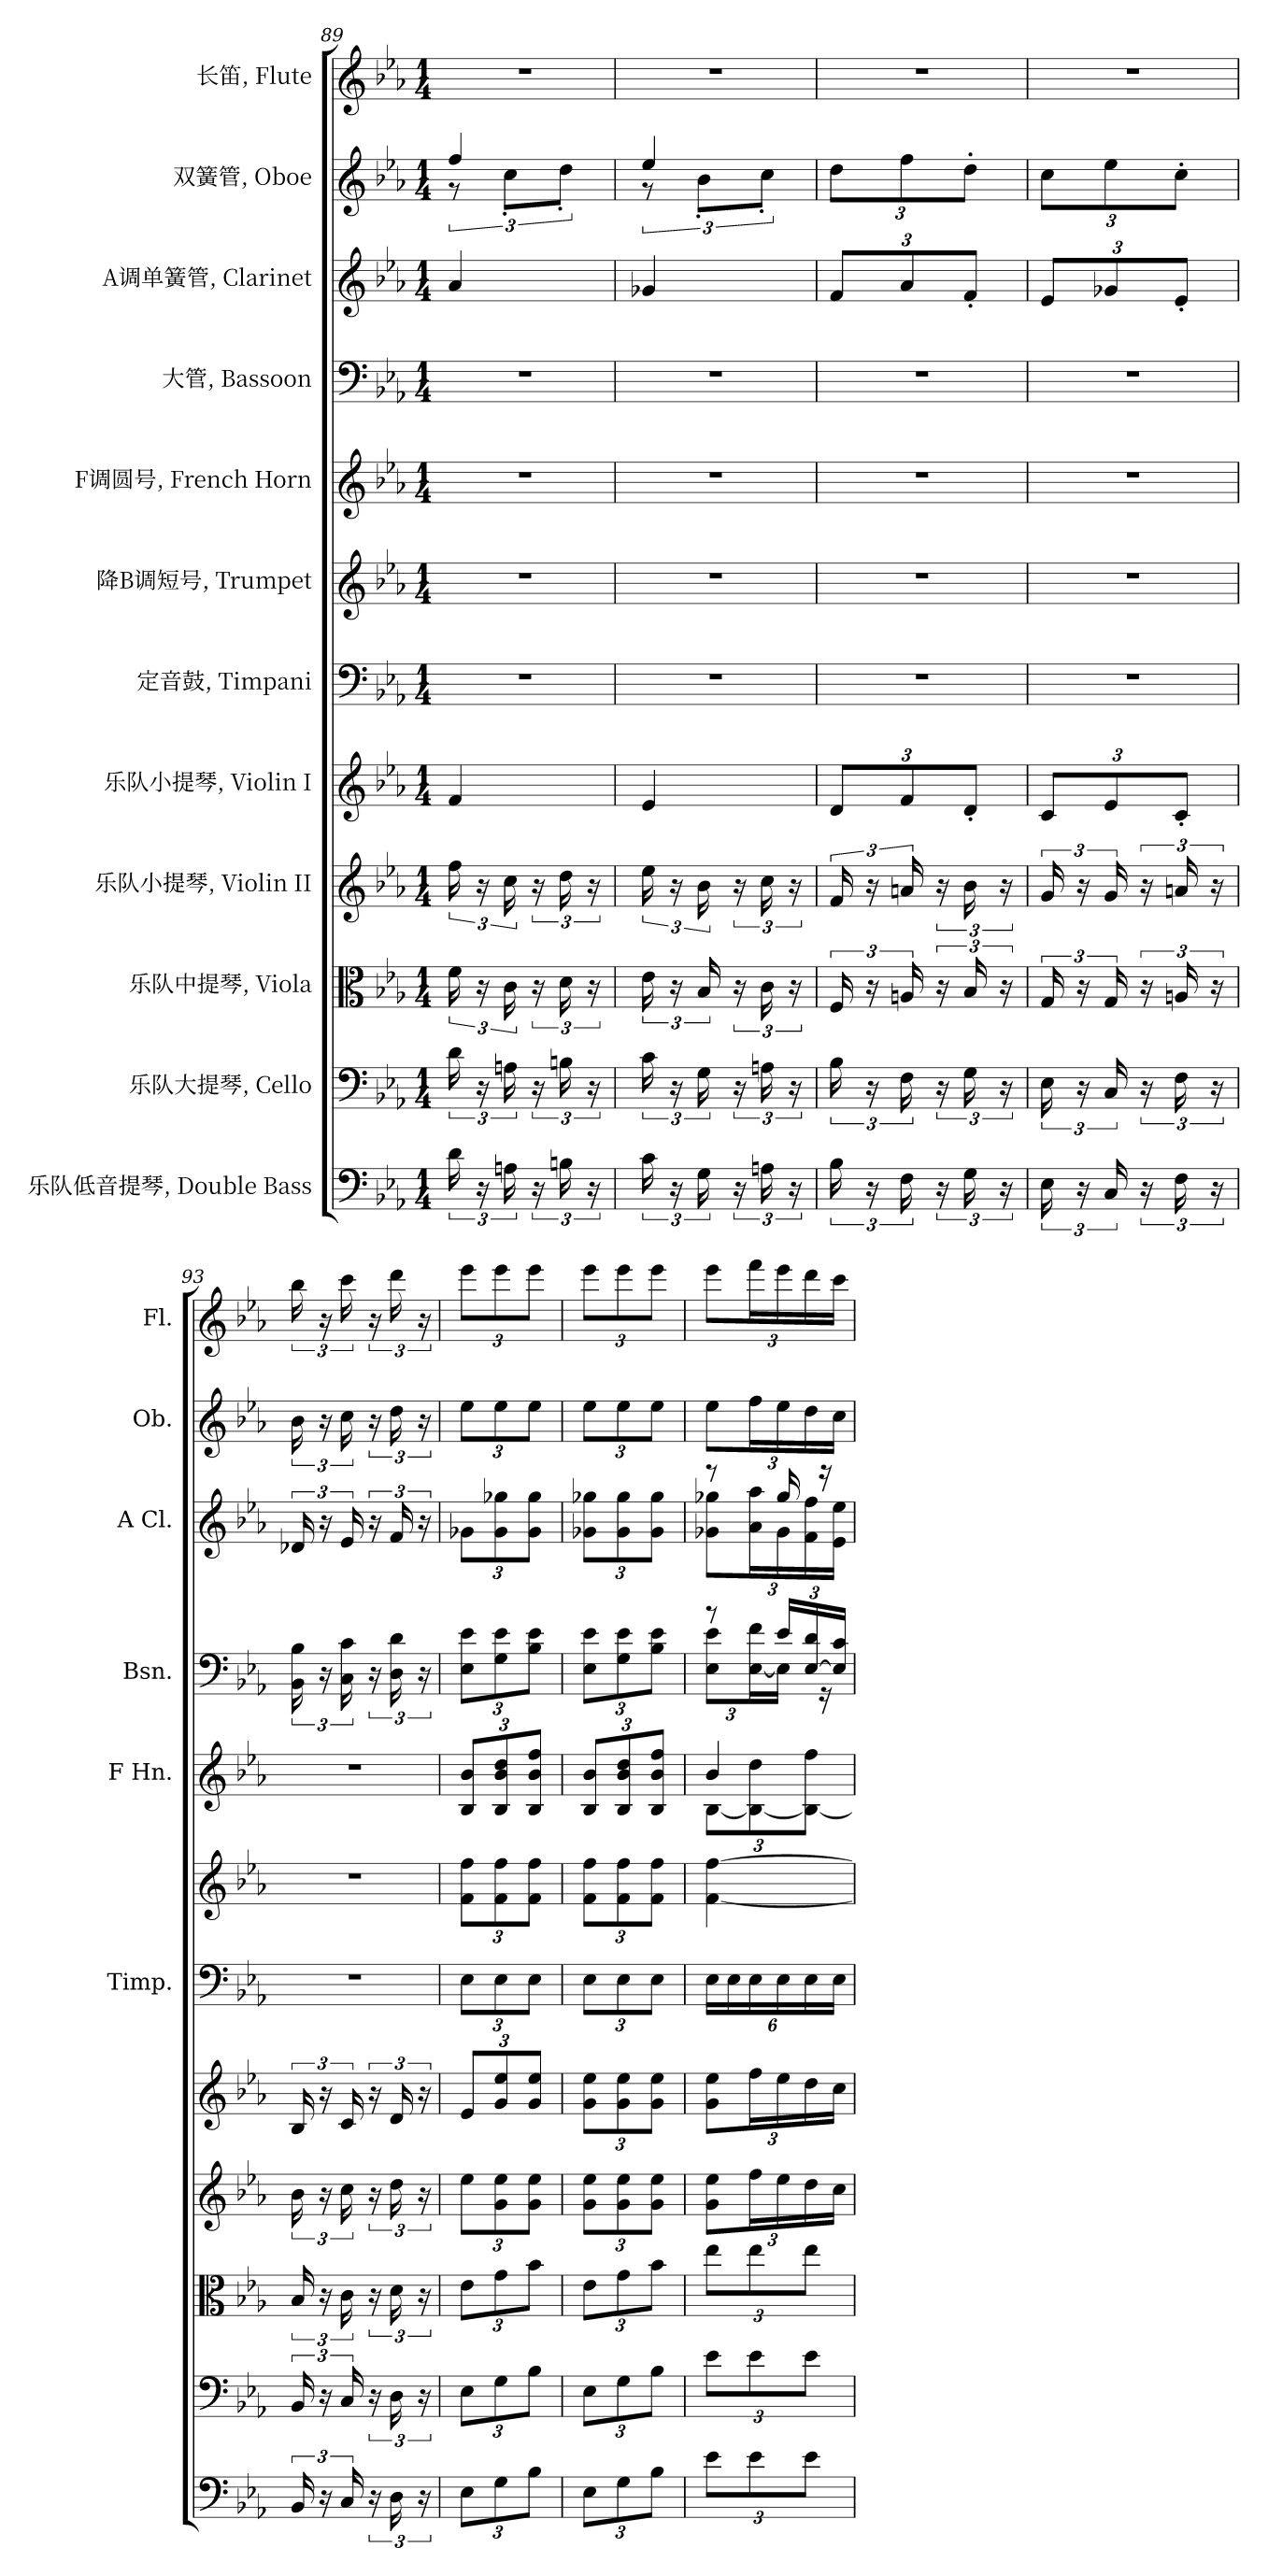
**kern	**kern	**kern	**kern	**kern	**kern	**kern	**kern	**kern	**kern	**kern	**kern
*part12	*part11	*part10	*part9	*part8	*part7	*part6	*part5	*part4	*part3	*part2	*part1
*staff12	*staff11	*staff10	*staff9	*staff8	*staff7	*staff6	*staff5	*staff4	*staff3	*staff2	*staff1
*I"乐队低音提琴, Double Bass	*I"乐队大提琴, Cello	*I"乐队中提琴, Viola	*I"乐队小提琴, Violin II	*I"乐队小提琴, Violin I	*I"定音鼓, Timpani	*I"降B调短号, Trumpet	*I"F调圆号, French Horn	*I"大管, Bassoon	*I"A调单簧管, Clarinet	*I"双簧管, Oboe	*I"长笛, Flute
*	*	*	*	*	*I'Timp.	*	*I'F Hn.	*I'Bsn.	*I'A Cl.	*I'Ob.	*I'Fl.
!!LO:PB:g=z
*clefF4	*clefF4	*clefC3	*clefG2	*clefG2	*clefF4	*clefG2	*clefG2	*clefF4	*clefG2	*clefG2	*clefG2
*ITrd7c12	*	*	*	*	*	*ITrd1c2	*ITrd4c7	*	*ITrd2c3	*	*
*k[b-e-a-]	*k[b-e-a-]	*k[b-e-a-]	*k[b-e-a-]	*k[b-e-a-]	*k[b-e-a-]	*k[b-e-a-d-g-]	*k[b-e-a-d-]	*k[b-e-a-]	*k[]	*k[b-e-a-]	*k[b-e-a-]
*M1/4	*M1/4	*M1/4	*M1/4	*M1/4	*M1/4	*M1/4	*M1/4	*M1/4	*M1/4	*M1/4	*M1/4
=89	=89	=89	=89	=89	=89	=89	=89	=89	=89	=89	=89
*	*	*	*	*	*	*	*	*	*	*^	*
24D\	24d\	24f\	24ff\	4f/	4r	4r	4r	4r	4f/	4ff/	12r	4r
24r	24r	24r	24r	.	.	.	.	.	.	.	.	.
24AAn\	24An\	24c\	24cc\	.	.	.	.	.	.	.	12cc'\L	.
24r	24r	24r	24r	.	.	.	.	.	.	.	.	.
24BBn\	24Bn\	24d\	24dd\	.	.	.	.	.	.	.	12dd'\J	.
24r	24r	24r	24r	.	.	.	.	.	.	.	.	.
=90	=90	=90	=90	=90	=90	=90	=90	=90	=90	=90	=90	=90
24C\	24c\	24e-\	24ee-\	4e-/	4r	4r	4r	4r	4e-X/	4ee-/	12r	4r
24r	24r	24r	24r	.	.	.	.	.	.	.	.	.
24GG\	24G\	24B-/	24b-\	.	.	.	.	.	.	.	12b-'\L	.
24r	24r	24r	24r	.	.	.	.	.	.	.	.	.
24AAn\	24An\	24c\	24cc\	.	.	.	.	.	.	.	12cc'\J	.
24r	24r	24r	24r	.	.	.	.	.	.	.	.	.
*	*	*	*	*	*	*	*	*	*	*v	*v	*
=91	=91	=91	=91	=91	=91	=91	=91	=91	=91	=91	=91
*	*	*	*	*Xbrackettup	*	*	*	*	*Xbrackettup	*Xbrackettup	*
24BB-\	24B-\	24F/	24f/	12d/L	4r	4r	4r	4r	12d/L	12dd\L	4r
24r	24r	24r	24r	.	.	.	.	.	.	.	.
24FF\	24F\	24An/	24an/	12f/	.	.	.	.	12f/	12ff\	.
24r	24r	24r	24r	.	.	.	.	.	.	.	.
24GG\	24G\	24B-/	24b-\	12d'/J	.	.	.	.	12d'/J	12dd'\J	.
24r	24r	24r	24r	.	.	.	.	.	.	.	.
=92	=92	=92	=92	=92	=92	=92	=92	=92	=92	=92	=92
24EE-\	24E-\	24G/	24g/	12c/L	4r	4r	4r	4r	12c/L	12cc\L	4r
24r	24r	24r	24r	.	.	.	.	.	.	.	.
24CC/	24C/	24G/	24g/	12e-/	.	.	.	.	12e-X/	12ee-\	.
24r	24r	24r	24r	.	.	.	.	.	.	.	.
24FF\	24F\	24An/	24an/	12c'/J	.	.	.	.	12c'/J	12cc'\J	.
24r	24r	24r	24r	.	.	.	.	.	.	.	.
!!LO:PB:g=z
=93	=93	=93	=93	=93	=93	=93	=93	=93	=93	=93	=93
*	*	*	*	*brackettup	*	*	*	*	*brackettup	*brackettup	*
24BBB-/	24BB-/	24B-/	24b-\	24B-/	4r	4r	4r	24BB-\ 24B-\	24B-X/	24b-\	24bb-\
24r	24r	24r	24r	24r	.	.	.	24r	24r	24r	24r
24CC/	24C/	24c\	24cc\	24c/	.	.	.	24C\ 24c\	24c/	24cc\	24ccc\
24r	24r	24r	24r	24r	.	.	.	24r	24r	24r	24r
24DD\	24D\	24d\	24dd\	24d/	.	.	.	24D\ 24d\	24d/	24dd\	24ddd\
24r	24r	24r	24r	24r	.	.	.	24r	24r	24r	24r
=94	=94	=94	=94	=94	=94	=94	=94	=94	=94	=94	=94
*Xbrackettup	*Xbrackettup	*Xbrackettup	*Xbrackettup	*Xbrackettup	*Xbrackettup	*Xbrackettup	*Xbrackettup	*Xbrackettup	*Xbrackettup	*Xbrackettup	*Xbrackettup
12EE-\L	12E-\L	12e-\L	12ee-\L	12e-/L	12E-\L	12e-\ 12ee-\L	12E-/ 12e-/L	12E-\ 12e-\L	12e-X\L	12ee-\L	12eee-\L
12GG\	12G\	12g\	12g\ 12ee-\	12g/ 12ee-/	12E-\	12e-\ 12ee-\	12E-/ 12e-/ 12g/	12G\ 12e-\	12e-\ 12ee-X\	12ee-\	12eee-\
12BB-\J	12B-\J	12b-\J	12g\ 12ee-\J	12g/ 12ee-/J	12E-\J	12e-\ 12ee-\J	12E-/ 12e-/ 12b-/J	12B-\ 12e-\J	12e-\ 12ee-\J	12ee-\J	12eee-\J
=95	=95	=95	=95	=95	=95	=95	=95	=95	=95	=95	=95
12EE-\L	12E-\L	12e-\L	12g\ 12ee-\L	12g\ 12ee-\L	12E-\L	12e-\ 12ee-\L	12E-/ 12e-/L	12E-\ 12e-\L	12e-X\ 12ee-X\L	12ee-\L	12eee-\L
12GG\	12G\	12g\	12g\ 12ee-\	12g\ 12ee-\	12E-\	12e-\ 12ee-\	12E-/ 12e-/ 12g/	12G\ 12e-\	12e-\ 12ee-\	12ee-\	12eee-\
12BB-\J	12B-\J	12b-\J	12g\ 12ee-\J	12g\ 12ee-\J	12E-\J	12e-\ 12ee-\J	12E-/ 12e-/ 12b-/J	12B-\ 12e-\J	12e-\ 12ee-\J	12ee-\J	12eee-\J
=96	=96	=96	=96	=96	=96	=96	=96	=96	=96	=96	=96
*	*	*	*	*	*	*	*^	*^	*^	*	*
12E-\L	12e-\L	12ee-\L	12g\ 12ee-\L	12g\ 12ee-\L	24E-\LL	[4e-\ [4ee-\	4e-/	[12E-\L	8r	12E-\ 12e-\L	8r	12e-X\ 12ee-X\L	12ee-\L	12eee-\L
.	.	.	.	.	24E-\	.	.	.	.	.	.	.	.	.
12E-\	12e-\	12ee-\	24ff\L	24ff\L	24E-\	.	.	12E-\_ 12g\	.	[24E-\ 24f\L	.	24f\ 24ff\L	24ff\L	24fff\L
.	.	.	24ee-\	24ee-\	24E-\	.	.	.	24e-/LL	16E-\JJ]	16ee-/	24e-\	24ee-\	24eee-\
12E-\J	12e-\J	12ee-\J	24dd\	24dd\	24E-\	.	.	12E-\_ 12b-\J	[24E-/ 24d/	.	.	24d\ 24dd\	24dd\	24ddd\
.	.	.	.	.	.	.	.	.	.	16r	16r	.	.	.
.	.	.	24cc\JJ	24cc\JJ	24E-\JJ	.	.	.	24E-/] 24c/JJ	.	.	24c\ 24cc\JJ	24cc\JJ	24ccc\JJ
*	*	*	*	*	*	*	*v	*v	*	*	*v	*v	*	*
*	*	*	*	*	*	*	*	*v	*v	*	*	*
=	=	=	=	=	=	=	=	=	=	=	=
*-	*-	*-	*-	*-	*-	*-	*-	*-	*-	*-	*-
